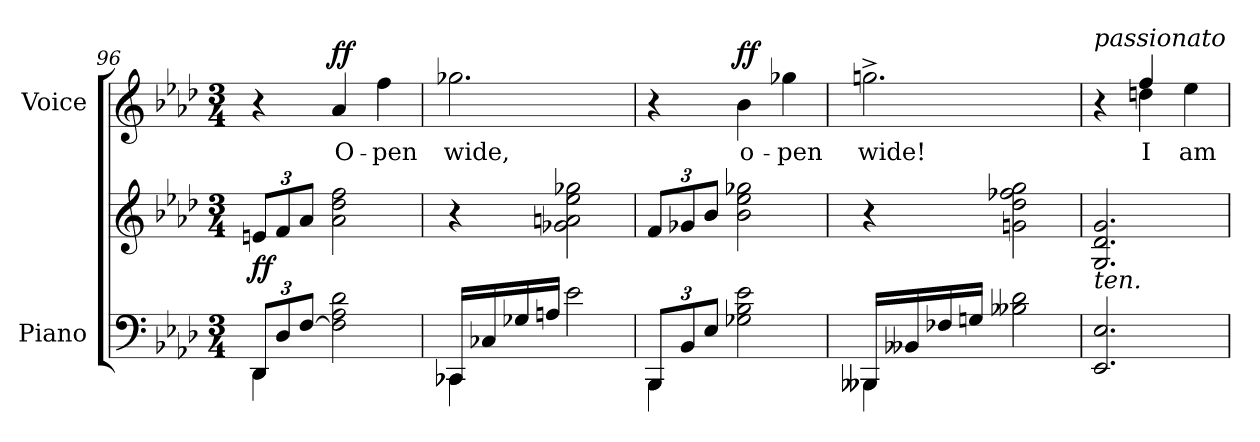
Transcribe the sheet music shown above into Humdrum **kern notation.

**kern	**kern	**dynam	**kern	**text	**dynam
*part2	*part2	*part2	*part1	*part1	*part1
*staff3	*staff2	*staff2/3	*staff1	*staff1	*staff1
*I"Piano	*	*	*I"Voice	*	*
*I'Pno	*	*	*	*	*
*clefF4	*clefG2	*	*clefG2	*	*
*k[b-e-a-d-]	*k[b-e-a-d-]	*	*k[b-e-a-d-]	*	*
*M3/4	*M3/4	*	*M3/4	*	*
*Xbrackettup	*Xbrackettup	*	*	*	*
=96	=96	=96	=96	=96	=96
*^	*	*	*	*	*
!	!	!	!LO:DY:b	!	!	!
12DD-/L	4DD-\	12en/L	ff	4r	.	.
12D-/	.	12f/	.	.	.	.
[12F/J	.	12a-/J	.	.	.	.
!	!	!	!	!	!LO:LY:b	!LO:DY:a
2F\] 2A-\ 2d-\	2ryy	2a-\ 2dd-\ 2ff\	.	4a-/	O-	ff
!	!	!	!	!	!LO:LY:b	!
.	.	.	.	4ff\	-pen	.
=97	=97	=97	=97	=97	=97	=97
!	!	!	!	!	!LO:LY:b	!
16CC-X/LL	4CC-\	4r	.	2.gg-X\	wide,	.
16C-X/	.	.	.	.	.	.
16G-X/	.	.	.	.	.	.
16An/JJ	.	.	.	.	.	.
2e-\	2ryy	2g-X\ 2an\ 2ee-\ 2gg-X\	.	.	.	.
!!LO:LB:g=z
=98	=98	=98	=98	=98	=98	=98
12BBB-/L	4BBB-\	12f/L	.	4r	.	.
12BB-/	.	12g-X/	.	.	.	.
12E-/J	.	12b-/J	.	.	.	.
!	!	!	!	!	!LO:LY:b	!LO:DY:a
2G-X\ 2B-\ 2e-\	2ryy	2b-\ 2ee-\ 2gg-X\	.	4b-\	o-	ff
!	!	!	!	!	!LO:LY:b	!
.	.	.	.	4gg-X\	-pen	.
=99	=99	=99	=99	=99	=99	=99
!	!	!	!	!	!LO:LY:b	!
16BBB--X/LL	4BBB--\	4r	.	2.ggn^\	wide!	.
16BB--X/	.	.	.	.	.	.
16F-X/	.	.	.	.	.	.
16Gn/JJ	.	.	.	.	.	.
2B--X\ 2d-\	2ryy	2gn\ 2dd-\ 2ff-X\ 2gg\	.	.	.	.
=100	=100	=100	=100	=100	=100	=100
*	*	*	*	*^	*	*
!	!	!	!	!LO:TX:a:i:t=passionato	!	!	!
!	!	!LO:TX:b:i:t=ten.	!	!	!	!	!
*v	*v	*	*	*	*	*	*
2.EE-/ 2.E-/	2.G/ 2.d-/ 2.g/	.	4r	4ryy	.	.
!	!	!	!	!	!LO:LY:b	!
.	.	.	4ddn\	4ff!/	I	.
!	!	!	!	!	!LO:LY:b	!
.	.	.	4ee-\	4ryy	am	.
*	*	*	*v	*v	*	*
=	=	=	=	=	=
*-	*-	*-	*-	*-	*-
